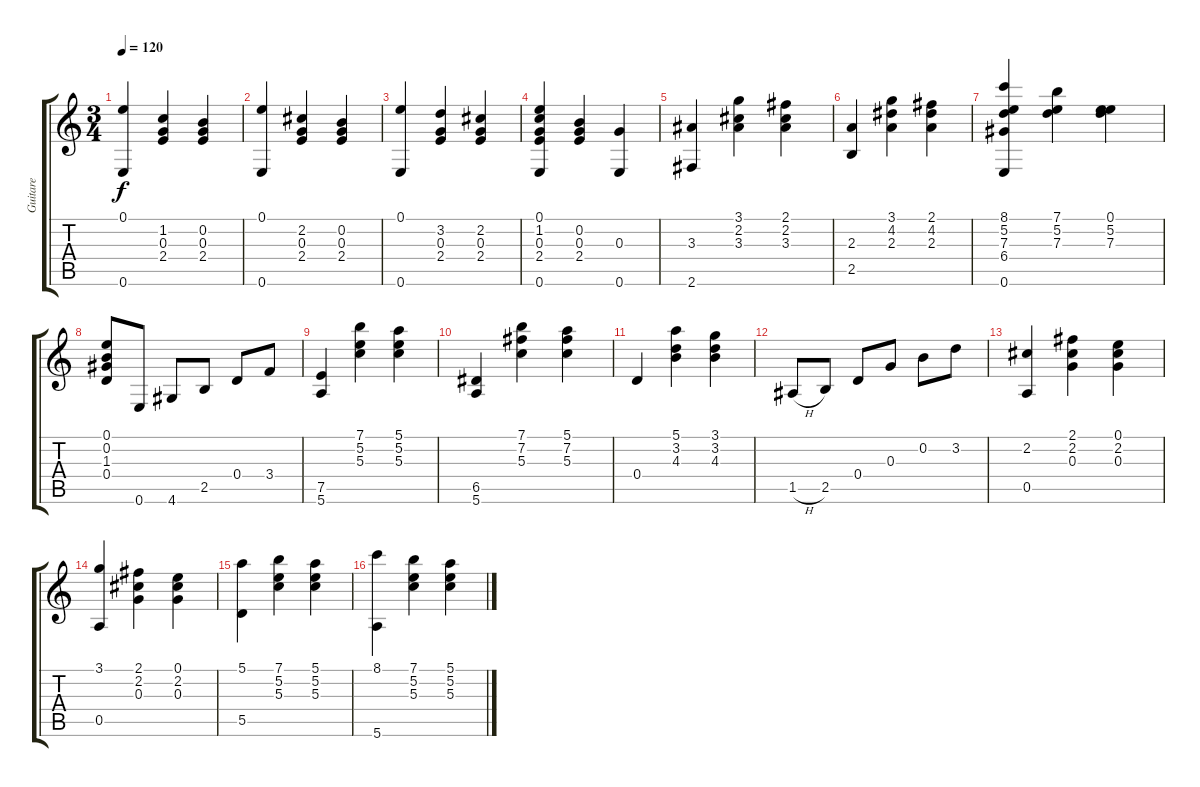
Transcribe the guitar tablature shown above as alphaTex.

\track ("Guitare" "Guitare") {instrument acousticguitarnylon}
\staff {score tabs}
\tuning (E4 B3 G3 D3 A2 E2) {hide}
\ts (3 4)
\tempo 120
\clef g2
\ks c
(0.1 0.6).4{dy f} (1.2 0.3 2.4).4 (0.2 0.3 2.4).4 |
(0.1 0.6).4 (2.2 0.3 2.4).4 (0.2 0.3 2.4).4 |
(0.1 0.6).4 (3.2 0.3 2.4).4 (2.2 0.3 2.4).4 |
(0.1 1.2 0.3 2.4 0.6).4 (0.2 0.3 2.4).4 (0.3 0.6).4 |
(3.3 2.6).4 (3.1 2.2 3.3).4 (2.1 2.2 3.3).4 |
(2.3 2.5).4 (3.1 4.2 2.3).4 (2.1 4.2 2.3).4 |
(8.1 5.2 7.3 6.4 0.6).4 (7.1 5.2 7.3).4 (0.1 5.2 7.3).4 |
(0.1 0.2 1.3 0.4).8 0.6.8 4.6.8 2.5.8 0.4.8 3.4.8 |
(7.5 5.6).4 (7.1 5.2 5.3).4 (5.1 5.2 5.3).4 |
(6.5 5.6).4 (7.1 7.2 5.3).4 (5.1 7.2 5.3).4 |
0.4.4 (5.1 3.2 4.3).4 (3.1 3.2 4.3).4 |
1.5{h}.8 2.5.8 0.4.8 0.3.8 0.2.8 3.2.8 |
(2.2 0.5).4 (2.1 2.2 0.3).4 (0.1 2.2 0.3).4 |
(3.1 0.5).4 (2.1 2.2 0.3).4 (0.1 2.2 0.3).4 |
(5.1 5.5).4 (7.1 5.2 5.3).4 (5.1 5.2 5.3).4 |
(8.1 5.6).4 (7.1 5.2 5.3).4 (5.1 5.2 5.3).4
